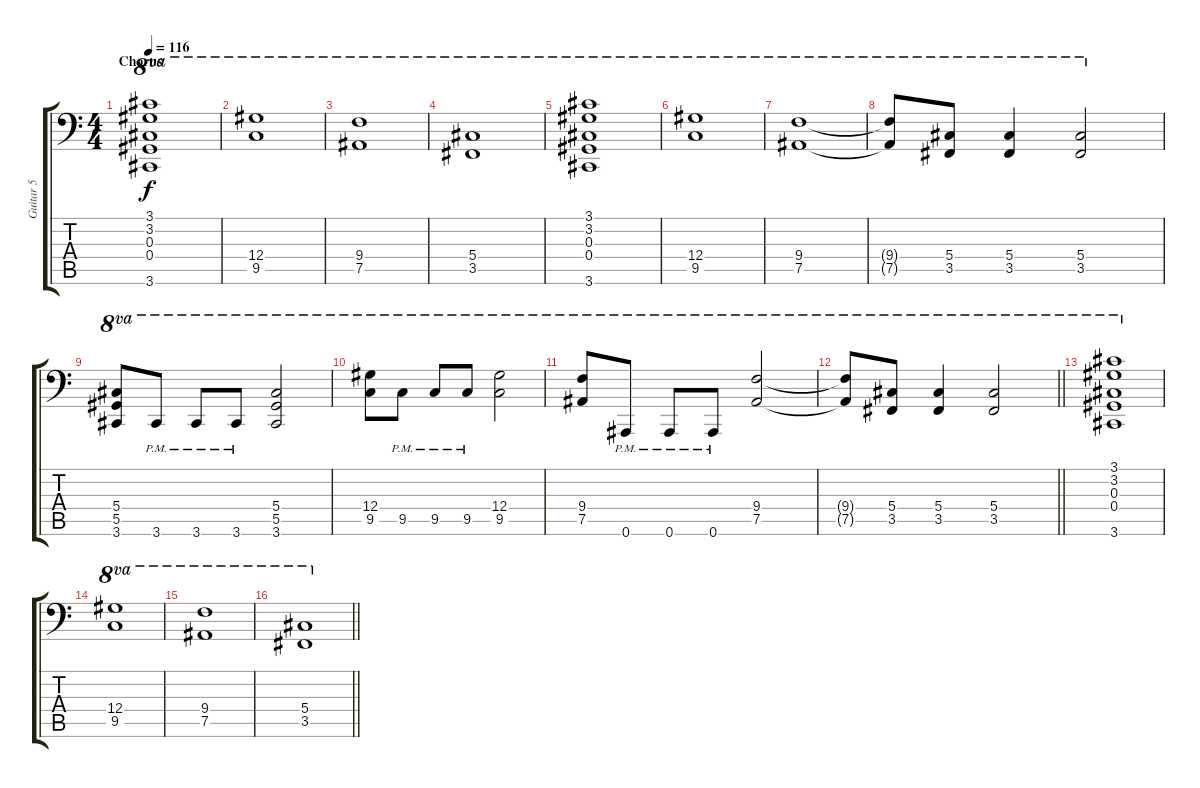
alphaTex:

\track ("Guitar 5" "Guitar 5") {instrument distortionguitar}
\staff {score tabs}
\tuning (Bb3 F3 Db3 Ab2 Eb2 Bb1) {hide}
\ts (4 4)
\section ("" "Chorus")
\tempo 116
\clef f4
\ks c
(3.1 3.2 0.3 0.4 3.6).1{ot 8va dy f} |
(12.4 9.5).1{ot 8va} |
(9.4 7.5).1{ot 8va} |
(5.4 3.5).1{ot 8va} |
(3.1 3.2 0.3 0.4 3.6).1{ot 8va} |
(12.4 9.5).1{ot 8va} |
(9.4 7.5).1{ot 8va} |
(9.4{t} 7.5{t}).8{ot 8va} (5.4 3.5).8{ot 8va} (5.4 3.5).4{ot 8va} (5.4 3.5).2{ot 8va} |
(5.4 5.5 3.6).8{ot 8va} 3.6{pm}.8{ot 8va} 3.6{pm}.8{ot 8va} 3.6{pm}.8{ot 8va} (5.4 5.5 3.6).2{ot 8va} |
(12.4 9.5).8{ot 8va} 9.5{pm}.8{ot 8va} 9.5{pm}.8{ot 8va} 9.5{pm}.8{ot 8va} (12.4 9.5).2{ot 8va} |
(9.4 7.5).8{ot 8va} 0.6{pm}.8{ot 8va} 0.6{pm}.8{ot 8va} 0.6{pm}.8{ot 8va} (9.4 7.5).2{ot 8va} |
\barLineRight lightlight
(9.4{t} 7.5{t}).8{ot 8va} (5.4 3.5).8{ot 8va} (5.4 3.5).4{ot 8va} (5.4 3.5).2{ot 8va} |
(3.1 3.2 0.3 0.4 3.6).1{ot 8va} |
(12.4 9.5).1{ot 8va} |
(9.4 7.5).1{ot 8va} |
\barLineRight lightlight
(5.4 3.5).1{ot 8va}
